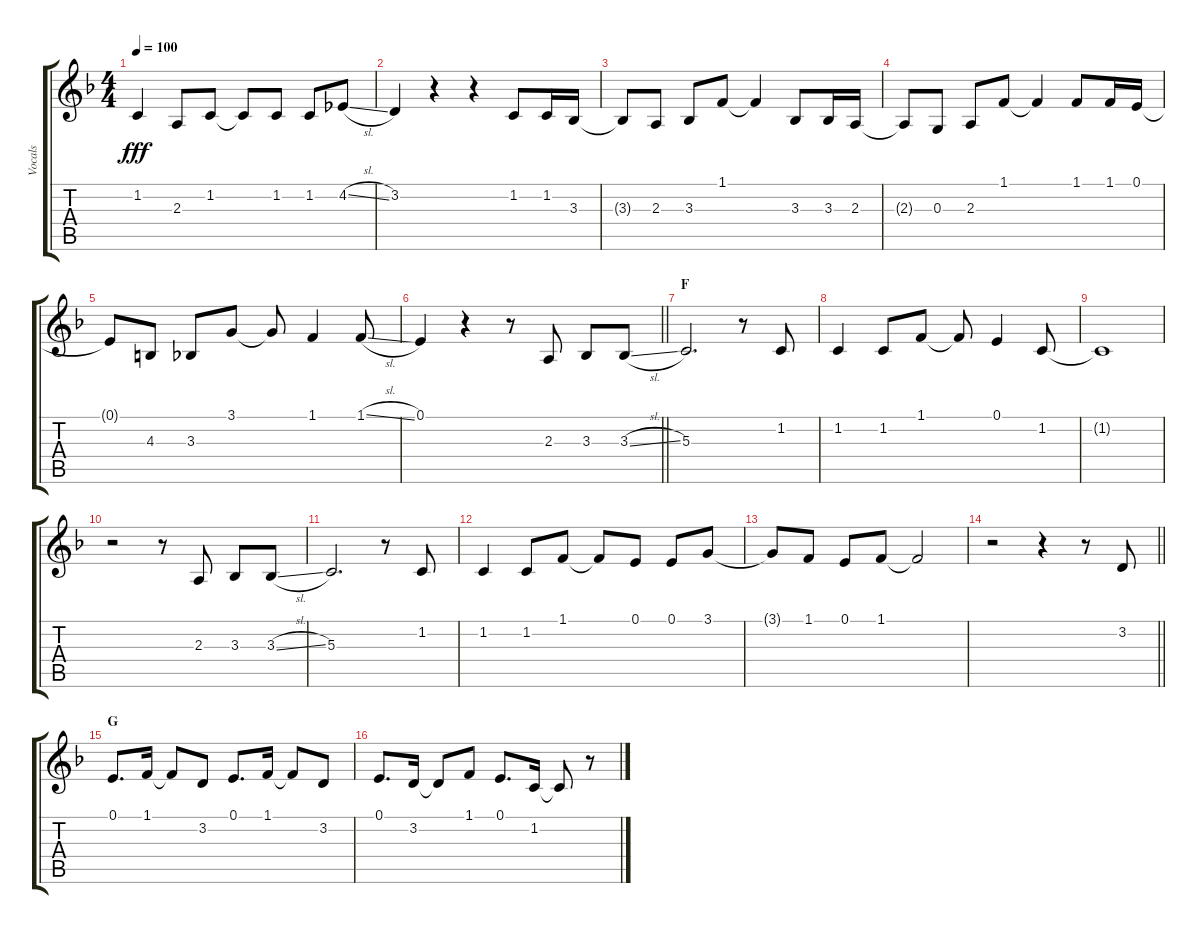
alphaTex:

\track ("Vocals" "Vocals") {instrument voiceoohs}
\staff {score tabs}
\tuning (E4 B3 G3 D3 A2 E2) {hide}
\ts (4 4)
\tempo 100
\clef g2
\ks f
1.2.4{dy fff} 2.3.8 1.2.8 1.2{t}.8 1.2.8 1.2.8 4.2{sl}.8 |
3.2.4 r.4 r.4 1.2.8 1.2.16 3.3.16 |
3.3{t}.8 2.3.8 3.3.8 1.1.8 1.1{t}.4 3.3.8 3.3.16 2.3.16 |
2.3{t}.8 0.3.8 2.3.8 1.1.8 1.1{t}.4 1.1.8 1.1.16 0.1.16 |
0.1{t}.8 4.3.8 3.3.8 3.1.8 3.1{t}.8 1.1.4 1.1{sl}.8 |
\barLineRight lightlight
0.1.4 r.4 r.8 2.3.8 3.3.8 3.3{sl}.8 |
\section ("" "F")
5.3.2{d} r.8 1.2.8 |
1.2.4 1.2.8 1.1.8 1.1{t}.8 0.1.4 1.2.8 |
1.2{t}.1 |
r.2 r.8 2.3.8 3.3.8 3.3{sl}.8 |
5.3.2{d} r.8 1.2.8 |
1.2.4 1.2.8 1.1.8 1.1{t}.8 0.1.8 0.1.8 3.1.8 |
3.1{t}.8 1.1.8 0.1.8 1.1.8 1.1{t}.2 |
\barLineRight lightlight
r.2 r.4 r.8 3.2.8 |
\section ("" "G")
0.1.8{d} 1.1.16 1.1{t}.8 3.2.8 0.1.8{d} 1.1.16 1.1{t}.8 3.2.8 |
0.1.8{d} 3.2.16 3.2{t}.8 1.1.8 0.1.8{d} 1.2.16 1.2{t}.8 r.8
